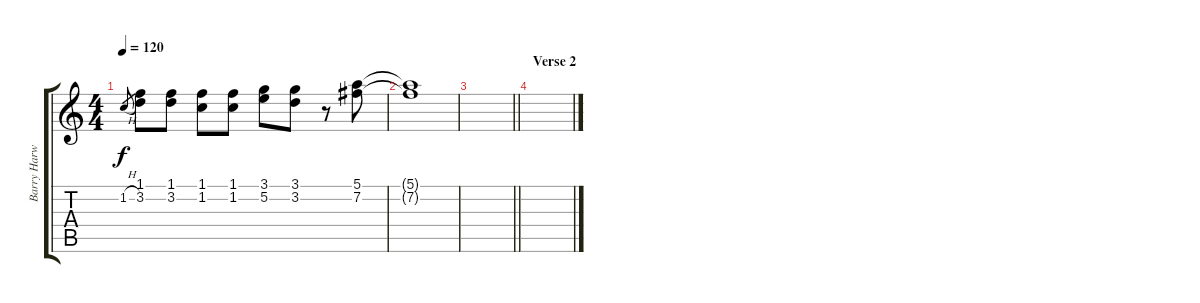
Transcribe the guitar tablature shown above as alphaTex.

\track ("Barry Harwood (Fills)" "Barry Harw") {instrument distortionguitar}
\staff {score tabs}
\tuning (E4 B3 G3 D3 A2 E2) {hide}
\ts (4 4)
\tempo 120
\clef g2
\ks c
1.2{h}.8{gr dy f} (1.1 3.2).8 (1.1 3.2).8 (1.1 1.2).8 (1.1 1.2).8 (3.1 5.2).8 (3.1 3.2).8 r.8 (5.1 7.2).8 |
(5.1{t} 7.2{t}).1 |
\barLineRight lightlight
|
\section ("" "Verse 2")
